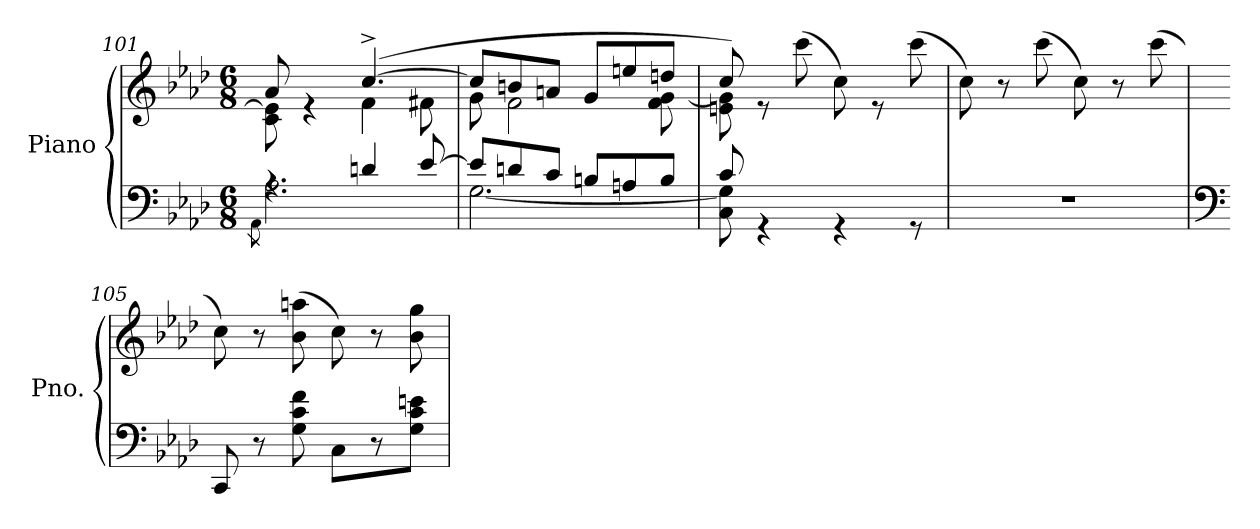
**kern	**kern
*part1	*part1
*staff2	*staff1
*I"Piano	*
*I'Pno.	*
*clefF4	*clefG2
*k[b-e-a-d-]	*k[b-e-a-d-]
*M6/8	*M6/8
=101	=101
*^	*
.	8qAA-\	.
*	*	*^
4.rA	2.A-\	8a-/	8c\ 8e-\]
.	.	4re	4ryy
4dn/	.	([4.cc^/	4f\
[8e-/	.	.	8f#X\
!!LO:PB:g=z	!!
=102	=102	=102	=102
8e-/L]	[2.G\	8cc/L]	8g\
8dn/	.	8bn/	2f\
8c/J	.	8an/J	.
8Bn/L	.	8g/L	.
8An/	.	8een/	.
8B/J	.	8ddn/J	8f\ [8g\
=103	=103	=103	=103
8c/	8C\ 8G\]	8cc/)	8en\ 8g\]
4rGG	2ryy	8re	8ryy
.	.	(>8ccc\	2ryy
4rGG	.	8cc\)	.
.	.	8re	.
8rGG	8ryy	(>8ccc\	.
*v	*v	*	*
*	*v	*v
=104	=104
2.r	8cc\)
.	8r
.	(8ccc\
.	8cc\)
.	8r
.	(8ccc\
=105	=105
*clefF4	*
8CC/	8cc\)
8r	8r
8G\ 8c\ 8f\	(8b-\ 8aan\
8C\L	8cc\)
8r	8r
8G\ 8c\ 8en\J	8b-\ 8gg\
=	=
*-	*-
